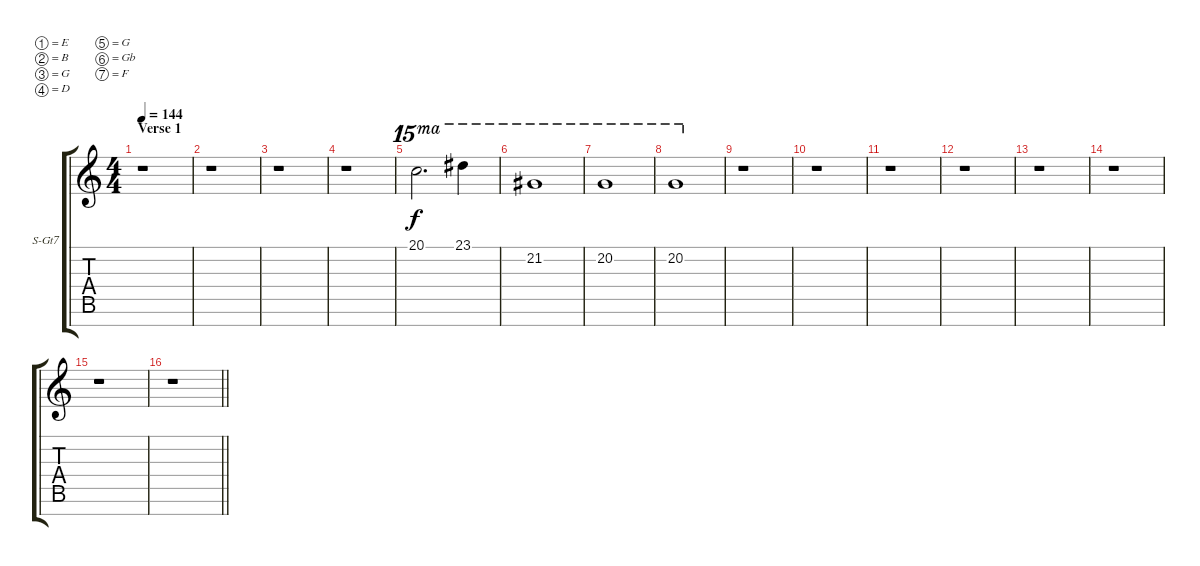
\bracketExtendMode groupsimilarinstruments
\firstSystemTrackNameOrientation horizontal
\otherSystemsTrackNameOrientation horizontal
\track ("Flake 5" "S-Gt7") {instrument pad6metallic}
\staff {score tabs}
\tuning (E4 B3 G3 D3 G0 Gb0 F0)
\displaytranspose 12
\ts (4 4)
\section ("" "Verse 1")
\tempo 144
\clef g2
\ks c
r.1{dy fff} |
r.1 |
r.1 |
r.1 |
20.1.2{d ot 15ma dy f} 23.1.4{ot 15ma} |
21.2.1{ot 15ma} |
20.2.1{ot 15ma} |
20.2.1{ot 15ma} |
r.1 |
r.1 |
r.1 |
r.1 |
r.1 |
r.1 |
r.1 |
\barLineRight lightlight
r.1
